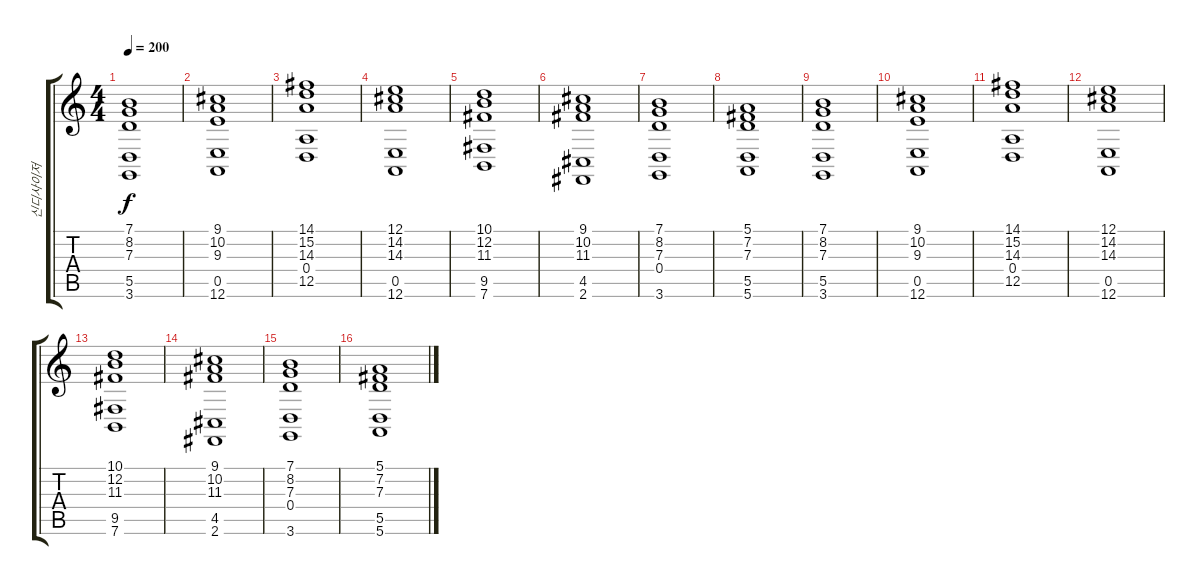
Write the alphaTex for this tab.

\track ("신디사이저" "신디사이저") {instrument stringensemble1}
\staff {score tabs}
\tuning (E4 B3 G3 D3 A2 E2) {hide}
\ts (4 4)
\tempo 200
\clef g2
\ks c
(7.1 8.2 7.3 5.5 3.6).1{dy f} |
(9.1 10.2 9.3 0.5 12.6).1 |
(14.1 15.2 14.3 0.4 12.5).1 |
(12.1 14.2 14.3 0.5 12.6).1 |
(10.1 12.2 11.3 9.5 7.6).1 |
(9.1 10.2 11.3 4.5 2.6).1 |
(7.1 8.2 7.3 0.4 3.6).1 |
(5.1 7.2 7.3 5.5 5.6).1 |
(7.1 8.2 7.3 5.5 3.6).1 |
(9.1 10.2 9.3 0.5 12.6).1 |
(14.1 15.2 14.3 0.4 12.5).1 |
(12.1 14.2 14.3 0.5 12.6).1 |
(10.1 12.2 11.3 9.5 7.6).1 |
(9.1 10.2 11.3 4.5 2.6).1 |
(7.1 8.2 7.3 0.4 3.6).1 |
(5.1 7.2 7.3 5.5 5.6).1
